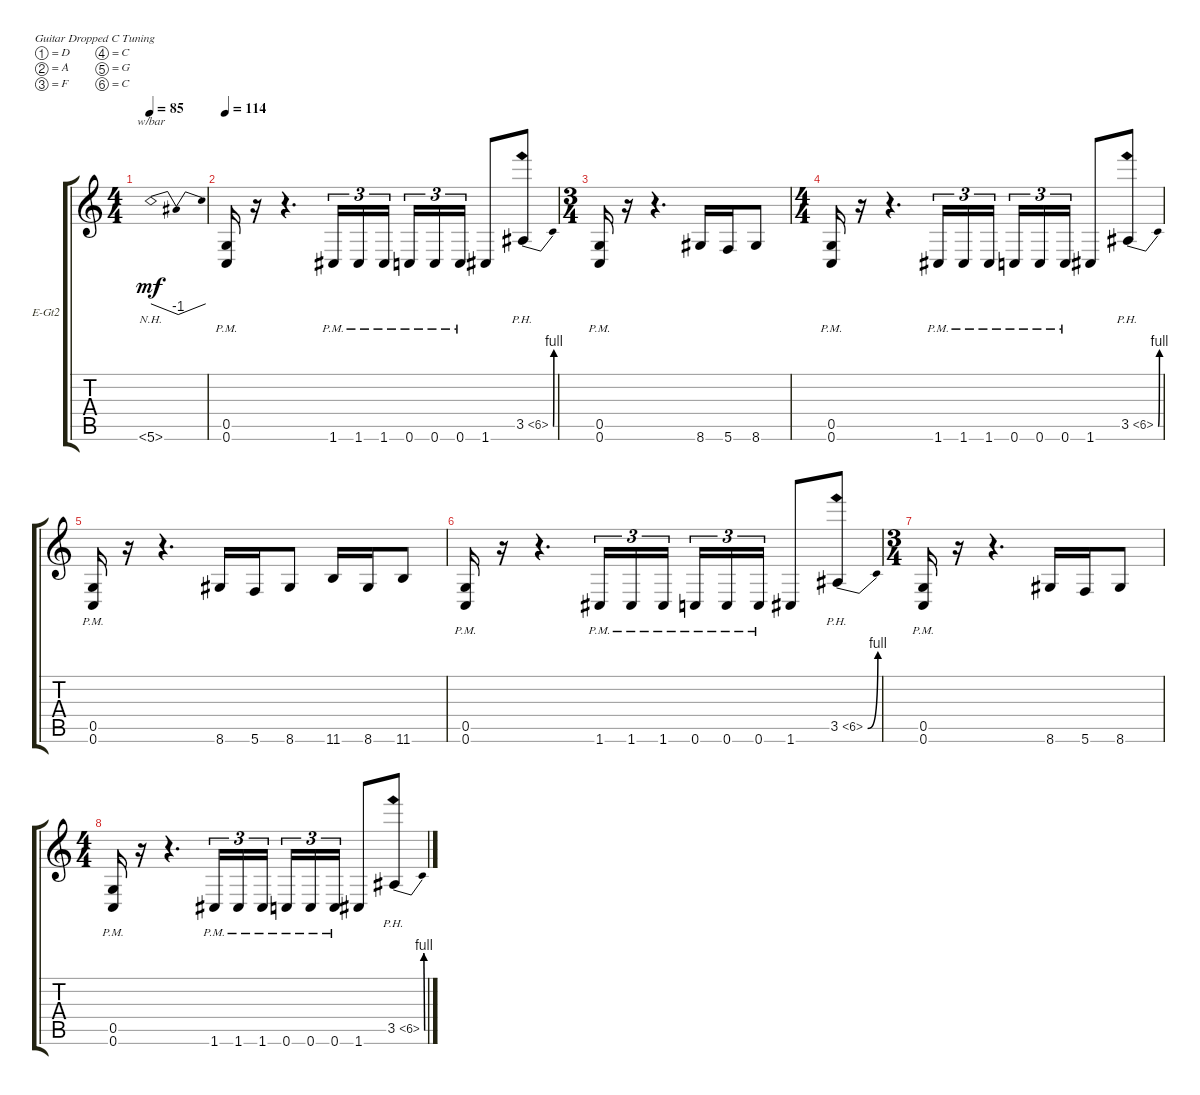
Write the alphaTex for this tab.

\defaultSystemsLayout 4
\bracketExtendMode groupsimilarinstruments
\firstSystemTrackNameOrientation horizontal
\otherSystemsTrackNameOrientation horizontal
\track ("Guitar 2" "E-Gt2") {instrument distortionguitar}
\staff {score tabs}
\tuning (D4 A3 F3 C3 G2 C2)
\ts (4 4)
\tempo 85
\clef g2
\ks c
5.6{nh}.1{tbe (dip default 8.4 0 20.4 -4 37.8 -4 48.6 0) dy mf} |
\tempo 114
(0.6{pm} 0.5{pm}).16 r.16 r.4{d} 1.6{pm}.16{tu (3 2)} 1.6{pm}.16{tu (3 2)} 1.6{pm}.16{tu (3 2)} 0.6{pm}.16{tu (3 2)} 0.6{pm}.16{tu (3 2)} 0.6{pm}.16{tu (3 2)} 1.6.8 3.5{be (bend 15.6 0 30.599999999999998 4) ph 3}.8 |
\ts (3 4)
(0.6{pm} 0.5{pm}).16 r.16 r.4{d} 8.6.16 5.6.16 8.6.8 |
\ts (4 4)
(0.6{pm} 0.5{pm}).16 r.16 r.4{d} 1.6{pm}.16{tu (3 2)} 1.6{pm}.16{tu (3 2)} 1.6{pm}.16{tu (3 2)} 0.6{pm}.16{tu (3 2)} 0.6{pm}.16{tu (3 2)} 0.6{pm}.16{tu (3 2)} 1.6.8 3.5{be (bend 15.6 0 30.599999999999998 4) ph 3}.8 |
(0.6{pm} 0.5{pm}).16 r.16 r.4{d} 8.6.16 5.6.16 8.6.8 11.6.16 8.6.16 11.6.8 |
(0.6{pm} 0.5{pm}).16 r.16 r.4{d} 1.6{pm}.16{tu (3 2)} 1.6{pm}.16{tu (3 2)} 1.6{pm}.16{tu (3 2)} 0.6{pm}.16{tu (3 2)} 0.6{pm}.16{tu (3 2)} 0.6{pm}.16{tu (3 2)} 1.6.8 3.5{be (bend 15.6 0 30.599999999999998 4) ph 3}.8 |
\ts (3 4)
(0.6{pm} 0.5{pm}).16 r.16 r.4{d} 8.6.16 5.6.16 8.6.8 |
\ts (4 4)
(0.6{pm} 0.5{pm}).16 r.16 r.4{d} 1.6{pm}.16{tu (3 2)} 1.6{pm}.16{tu (3 2)} 1.6{pm}.16{tu (3 2)} 0.6{pm}.16{tu (3 2)} 0.6{pm}.16{tu (3 2)} 0.6{pm}.16{tu (3 2)} 1.6.8 3.5{be (bend 15.6 0 30.599999999999998 4) ph 3}.8
